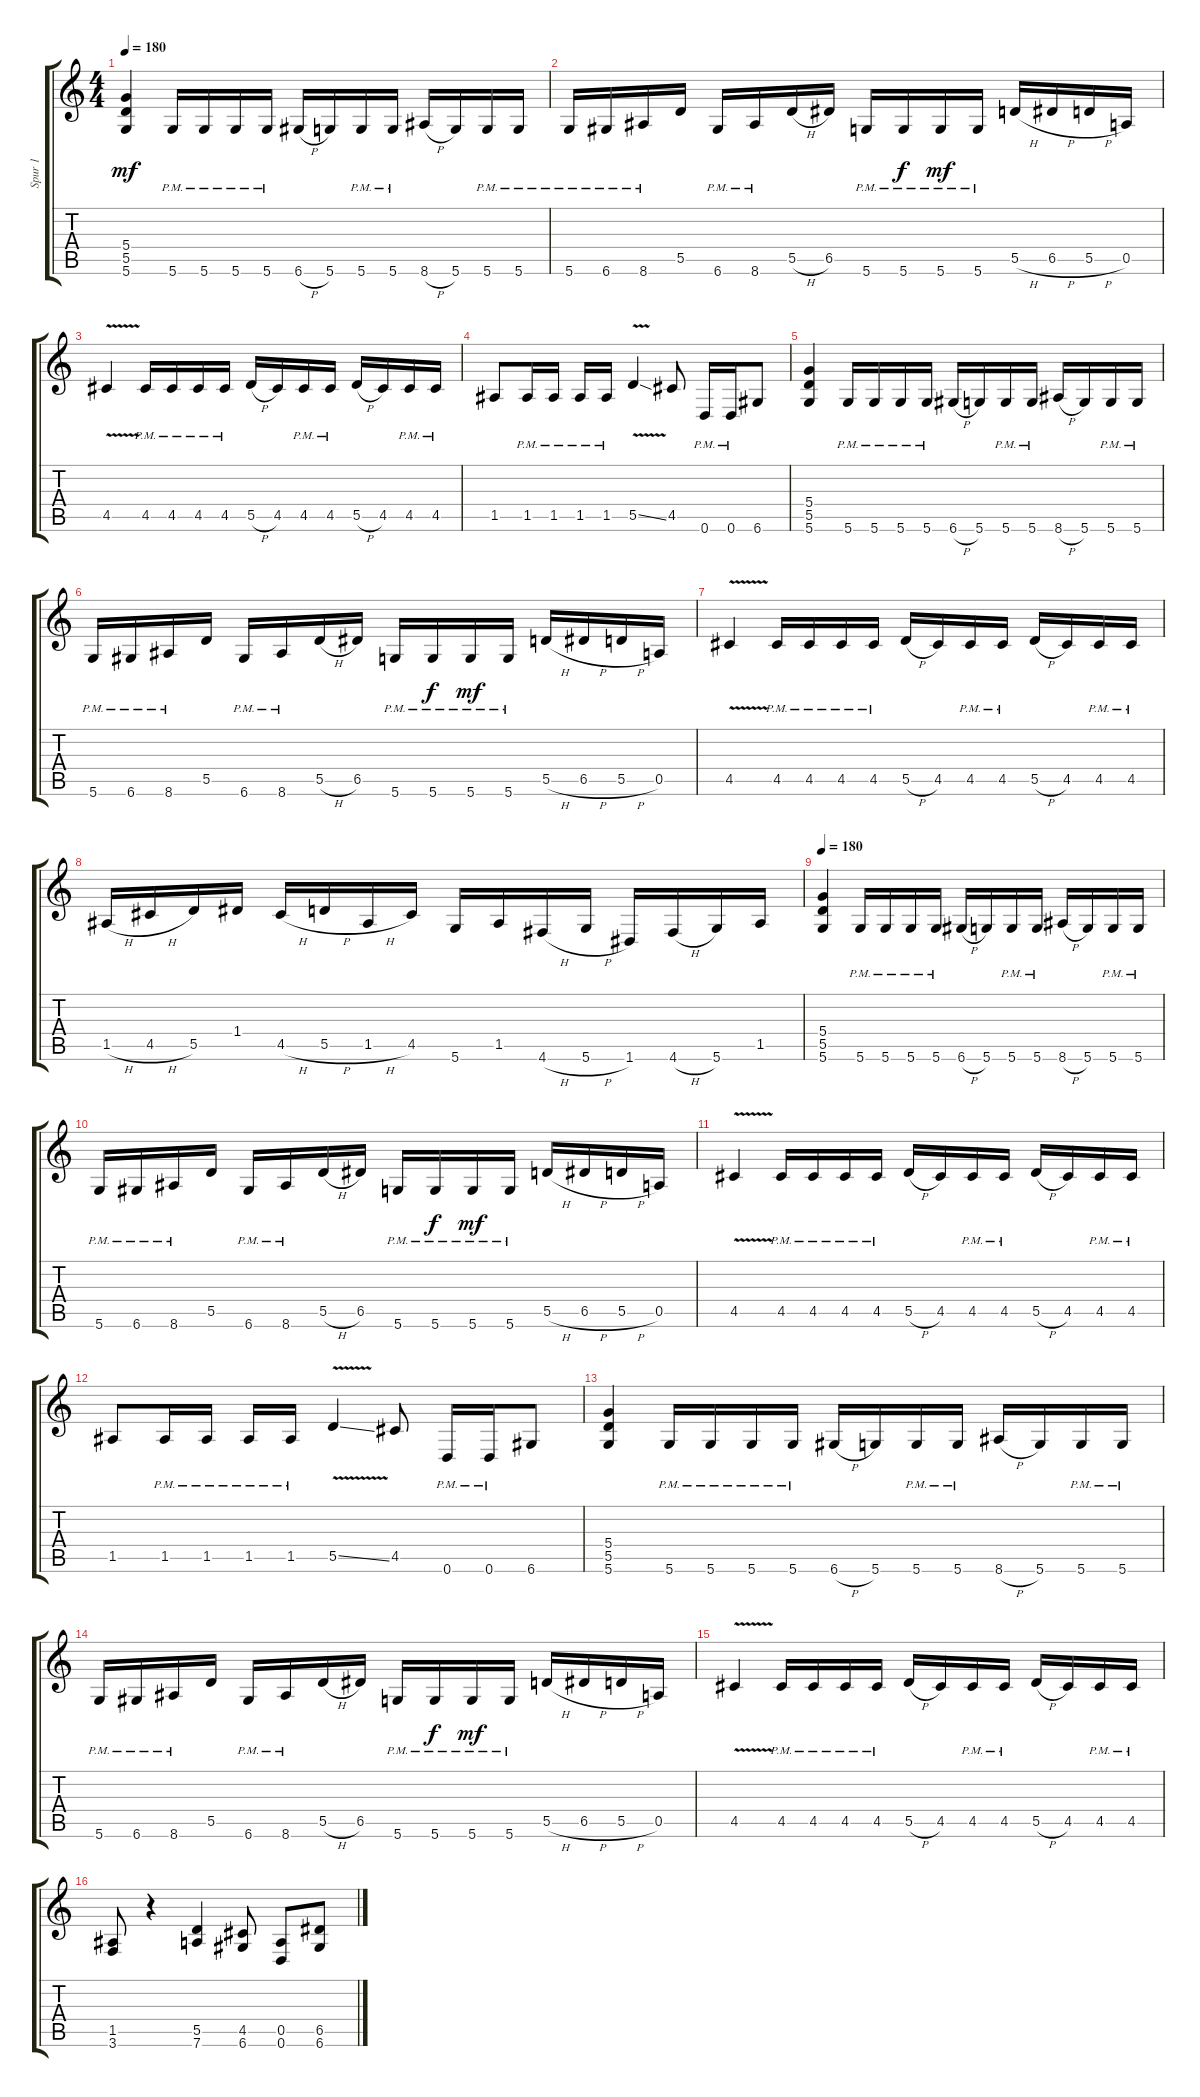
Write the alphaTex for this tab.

\track ("Spur 1" "Spur 1") {instrument distortionguitar}
\staff {score tabs}
\tuning (E4 B3 G3 D3 A2 D2) {hide}
\ts (4 4)
\tempo 180
\clef g2
\ks c
(5.4 5.5 5.6).4{dy mf} 5.6{pm}.16 5.6{pm}.16 5.6{pm}.16 5.6{pm}.16 6.6{h}.16 5.6.16 5.6{pm}.16 5.6{pm}.16 8.6{h}.16 5.6.16 5.6{pm}.16 5.6{pm}.16 |
5.6{pm}.16 6.6{pm}.16 8.6{pm}.16 5.5.16 6.6{pm}.16 8.6{pm}.16 5.5{h}.16 6.5.16 5.6{pm}.16 5.6{pm}.16{dy f} 5.6{pm}.16{dy mf} 5.6{pm}.16 5.5{h}.16 6.5{h}.16 5.5{h}.16 0.5.16 |
4.5{v}.4 4.5{pm}.16 4.5{pm}.16 4.5{pm}.16 4.5{pm}.16 5.5{h}.16 4.5.16 4.5{pm}.16 4.5{pm}.16 5.5{h}.16 4.5.16 4.5{pm}.16 4.5{pm}.16 |
1.5.8 1.5{pm}.16 1.5{pm}.16 1.5{pm}.16 1.5{pm}.16 5.5{v ss}.4 4.5.8 0.6{pm}.16 0.6{pm}.16 6.6.8 |
(5.4 5.5 5.6).4 5.6{pm}.16 5.6{pm}.16 5.6{pm}.16 5.6{pm}.16 6.6{h}.16 5.6.16 5.6{pm}.16 5.6{pm}.16 8.6{h}.16 5.6.16 5.6{pm}.16 5.6{pm}.16 |
5.6{pm}.16 6.6{pm}.16 8.6{pm}.16 5.5.16 6.6{pm}.16 8.6{pm}.16 5.5{h}.16 6.5.16 5.6{pm}.16 5.6{pm}.16{dy f} 5.6{pm}.16{dy mf} 5.6{pm}.16 5.5{h}.16 6.5{h}.16 5.5{h}.16 0.5.16 |
4.5{v}.4 4.5{pm}.16 4.5{pm}.16 4.5{pm}.16 4.5{pm}.16 5.5{h}.16 4.5.16 4.5{pm}.16 4.5{pm}.16 5.5{h}.16 4.5.16 4.5{pm}.16 4.5{pm}.16 |
1.5{h}.16 4.5{h}.16 5.5.16 1.4.16 4.5{h}.16 5.5{h}.16 1.5{h}.16 4.5.16 5.6.16 1.5.16 4.6{h}.16 5.6{h}.16 1.6.16 4.6{h}.16 5.6.16 1.5.16 |
\tempo 180
(5.4 5.5 5.6).4 5.6{pm}.16 5.6{pm}.16 5.6{pm}.16 5.6{pm}.16 6.6{h}.16 5.6.16 5.6{pm}.16 5.6{pm}.16 8.6{h}.16 5.6.16 5.6{pm}.16 5.6{pm}.16 |
5.6{pm}.16 6.6{pm}.16 8.6{pm}.16 5.5.16 6.6{pm}.16 8.6{pm}.16 5.5{h}.16 6.5.16 5.6{pm}.16 5.6{pm}.16{dy f} 5.6{pm}.16{dy mf} 5.6{pm}.16 5.5{h}.16 6.5{h}.16 5.5{h}.16 0.5.16 |
4.5{v}.4 4.5{pm}.16 4.5{pm}.16 4.5{pm}.16 4.5{pm}.16 5.5{h}.16 4.5.16 4.5{pm}.16 4.5{pm}.16 5.5{h}.16 4.5.16 4.5{pm}.16 4.5{pm}.16 |
1.5.8 1.5{pm}.16 1.5{pm}.16 1.5{pm}.16 1.5{pm}.16 5.5{v ss}.4 4.5.8 0.6{pm}.16 0.6{pm}.16 6.6.8 |
(5.4 5.5 5.6).4 5.6{pm}.16 5.6{pm}.16 5.6{pm}.16 5.6{pm}.16 6.6{h}.16 5.6.16 5.6{pm}.16 5.6{pm}.16 8.6{h}.16 5.6.16 5.6{pm}.16 5.6{pm}.16 |
5.6{pm}.16 6.6{pm}.16 8.6{pm}.16 5.5.16 6.6{pm}.16 8.6{pm}.16 5.5{h}.16 6.5.16 5.6{pm}.16 5.6{pm}.16{dy f} 5.6{pm}.16{dy mf} 5.6{pm}.16 5.5{h}.16 6.5{h}.16 5.5{h}.16 0.5.16 |
4.5{v}.4 4.5{pm}.16 4.5{pm}.16 4.5{pm}.16 4.5{pm}.16 5.5{h}.16 4.5.16 4.5{pm}.16 4.5{pm}.16 5.5{h}.16 4.5.16 4.5{pm}.16 4.5{pm}.16 |
(1.5 3.6).8 r.4 (5.5 7.6).4 (4.5 6.6).8 (0.5 0.6).8 (6.5 6.6).8
